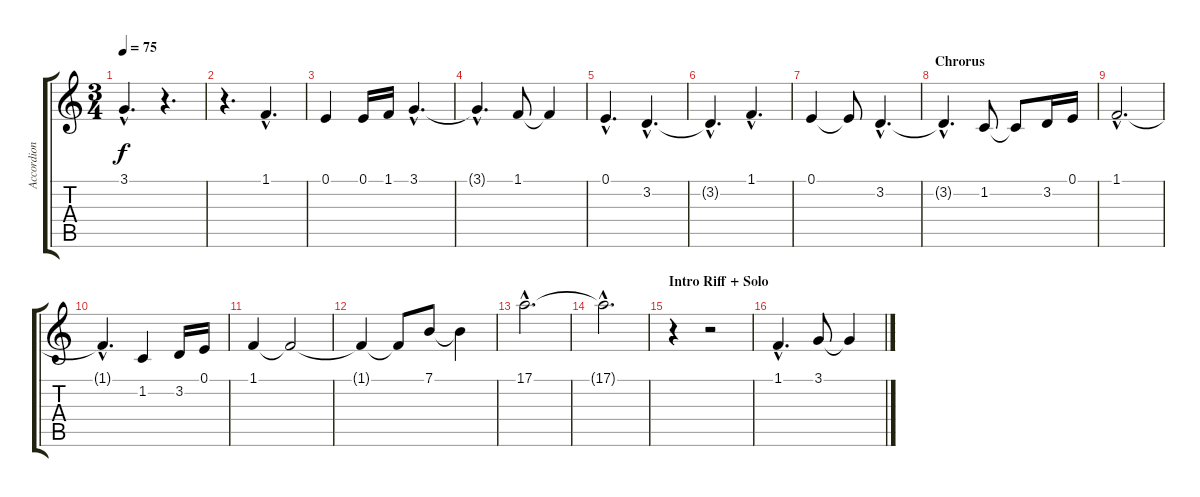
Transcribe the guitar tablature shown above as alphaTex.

\track ("Accordion" "Accordion") {instrument accordion}
\staff {score tabs}
\tuning (E4 B3 G3 D3 A2 E2) {hide}
\ts (3 4)
\tempo 75
\clef g2
\ks c
3.1{hac}.4{d dy f} r.4{d} |
r.4{d} 1.1{hac}.4{d} |
0.1.4 0.1.16 1.1.16 3.1{hac}.4{d} |
3.1{hac t}.4{d} 1.1.8 1.1{t}.4 |
0.1{hac}.4{d} 3.2{hac}.4{d} |
3.2{hac t}.4{d} 1.1{hac}.4{d} |
0.1.4 0.1{t}.8 3.2{hac}.4{d} |
\section ("" "Chrorus")
3.2{hac t}.4{d} 1.2.8 1.2{t}.8 3.2.16 0.1.16 |
1.1{hac}.2{d} |
1.1{hac t}.4{d} 1.2.4 3.2.16 0.1.16 |
1.1.4 1.1{t}.2 |
1.1{t}.4 1.1{t}.8 7.1.8 7.1{t}.4 |
17.1{hac}.2{d} |
17.1{hac t}.2{d} |
\section ("" "Intro Riff + Solo")
r.4 r.2 |
1.1{hac}.4{d} 3.1.8 3.1{t}.4
